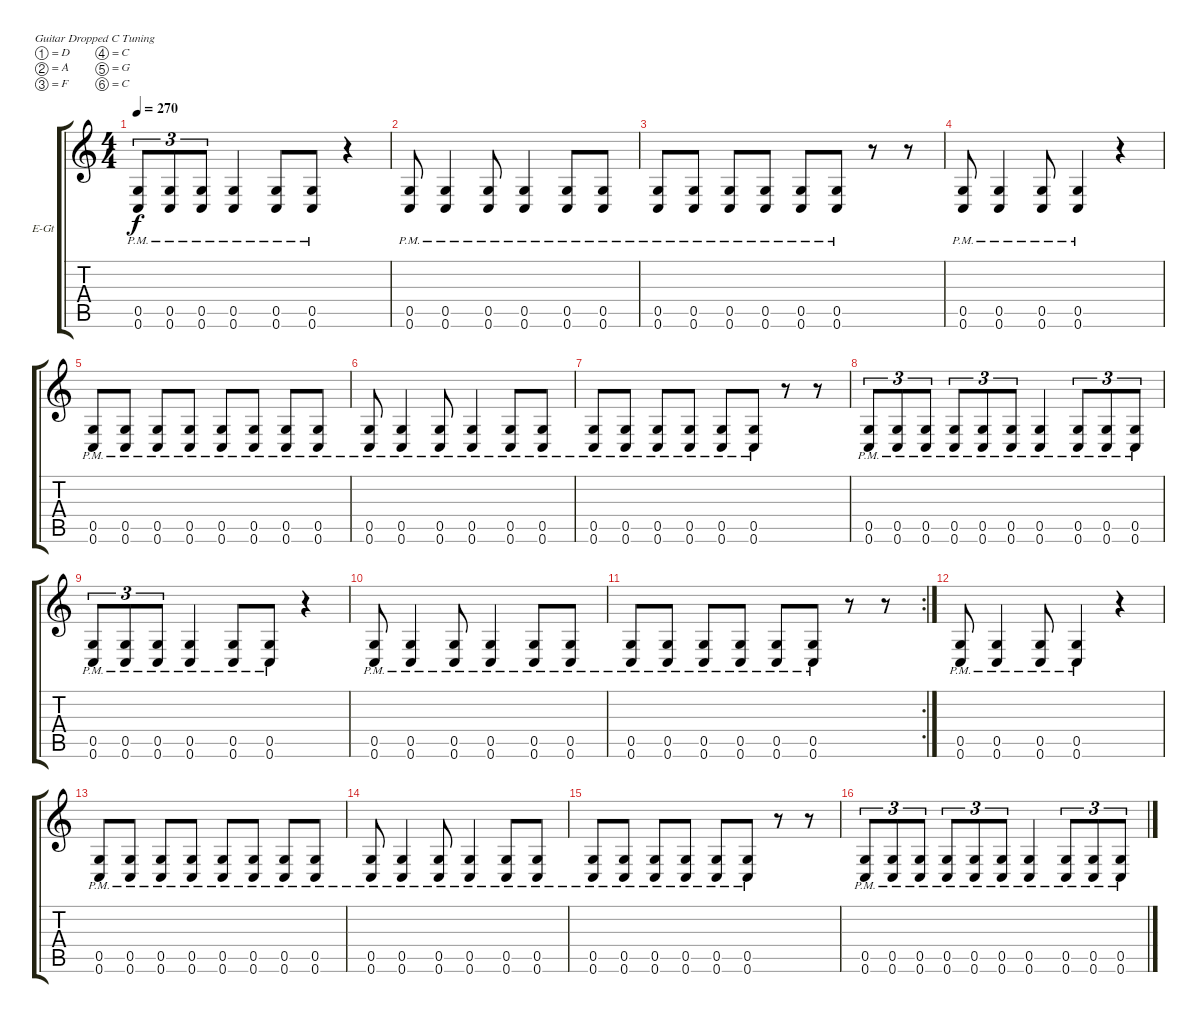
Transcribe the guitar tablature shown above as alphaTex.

\bracketExtendMode groupsimilarinstruments
\firstSystemTrackNameOrientation horizontal
\otherSystemsTrackNameOrientation horizontal
\track ("Sal" "E-Gt") {instrument distortionguitar}
\staff {score tabs}
\tuning (D4 A3 F3 C3 G2 C2)
\ts (4 4)
\tempo 270
\clef g2
\ks c
(0.5{pm} 0.6{pm}).8{tu (3 2) dy f} (0.5{pm} 0.6{pm}).8{tu (3 2)} (0.5{pm} 0.6{pm}).8{tu (3 2)} (0.5{pm} 0.6{pm}).4 (0.5{pm} 0.6{pm}).8 (0.5{pm} 0.6{pm}).8 r.4 |
(0.5{pm} 0.6{pm}).8 (0.5{pm} 0.6{pm}).4 (0.5{pm} 0.6{pm}).8 (0.5{pm} 0.6{pm}).4 (0.5{pm} 0.6{pm}).8 (0.5{pm} 0.6{pm}).8 |
(0.5{pm} 0.6{pm}).8 (0.5{pm} 0.6{pm}).8 (0.5{pm} 0.6{pm}).8 (0.5{pm} 0.6{pm}).8 (0.5{pm} 0.6{pm}).8 (0.5{pm} 0.6{pm}).8 r.8 r.8 |
(0.5{pm} 0.6{pm}).8 (0.5{pm} 0.6{pm}).4 (0.5{pm} 0.6{pm}).8 (0.5{pm} 0.6{pm}).4 r.4 |
(0.5{pm} 0.6{pm}).8 (0.5{pm} 0.6{pm}).8 (0.5{pm} 0.6{pm}).8 (0.5{pm} 0.6{pm}).8 (0.5{pm} 0.6{pm}).8 (0.5{pm} 0.6{pm}).8 (0.5{pm} 0.6{pm}).8 (0.5{pm} 0.6{pm}).8 |
(0.5{pm} 0.6{pm}).8 (0.5{pm} 0.6{pm}).4 (0.5{pm} 0.6{pm}).8 (0.5{pm} 0.6{pm}).4 (0.5{pm} 0.6{pm}).8 (0.5{pm} 0.6{pm}).8 |
(0.5{pm} 0.6{pm}).8 (0.5{pm} 0.6{pm}).8 (0.5{pm} 0.6{pm}).8 (0.5{pm} 0.6{pm}).8 (0.5{pm} 0.6{pm}).8 (0.5{pm} 0.6{pm}).8 r.8 r.8 |
(0.5{pm} 0.6{pm}).8{tu (3 2)} (0.5{pm} 0.6{pm}).8{tu (3 2)} (0.5{pm} 0.6{pm}).8{tu (3 2)} (0.5{pm} 0.6{pm}).8{tu (3 2)} (0.5{pm} 0.6{pm}).8{tu (3 2)} (0.5{pm} 0.6{pm}).8{tu (3 2)} (0.5{pm} 0.6{pm}).4 (0.5{pm} 0.6{pm}).8{tu (3 2)} (0.5{pm} 0.6{pm}).8{tu (3 2)} (0.5{pm} 0.6{pm}).8{tu (3 2)} |
(0.5{pm} 0.6{pm}).8{tu (3 2)} (0.5{pm} 0.6{pm}).8{tu (3 2)} (0.5{pm} 0.6{pm}).8{tu (3 2)} (0.5{pm} 0.6{pm}).4 (0.5{pm} 0.6{pm}).8 (0.5{pm} 0.6{pm}).8 r.4 |
(0.5{pm} 0.6{pm}).8 (0.5{pm} 0.6{pm}).4 (0.5{pm} 0.6{pm}).8 (0.5{pm} 0.6{pm}).4 (0.5{pm} 0.6{pm}).8 (0.5{pm} 0.6{pm}).8 |
\rc 2
(0.5{pm} 0.6{pm}).8 (0.5{pm} 0.6{pm}).8 (0.5{pm} 0.6{pm}).8 (0.5{pm} 0.6{pm}).8 (0.5{pm} 0.6{pm}).8 (0.5{pm} 0.6{pm}).8 r.8 r.8 |
(0.5{pm} 0.6{pm}).8 (0.5{pm} 0.6{pm}).4 (0.5{pm} 0.6{pm}).8 (0.5{pm} 0.6{pm}).4 r.4 |
(0.5{pm} 0.6{pm}).8 (0.5{pm} 0.6{pm}).8 (0.5{pm} 0.6{pm}).8 (0.5{pm} 0.6{pm}).8 (0.5{pm} 0.6{pm}).8 (0.5{pm} 0.6{pm}).8 (0.5{pm} 0.6{pm}).8 (0.5{pm} 0.6{pm}).8 |
(0.5{pm} 0.6{pm}).8 (0.5{pm} 0.6{pm}).4 (0.5{pm} 0.6{pm}).8 (0.5{pm} 0.6{pm}).4 (0.5{pm} 0.6{pm}).8 (0.5{pm} 0.6{pm}).8 |
(0.5{pm} 0.6{pm}).8 (0.5{pm} 0.6{pm}).8 (0.5{pm} 0.6{pm}).8 (0.5{pm} 0.6{pm}).8 (0.5{pm} 0.6{pm}).8 (0.5{pm} 0.6{pm}).8 r.8 r.8 |
(0.5{pm} 0.6{pm}).8{tu (3 2)} (0.5{pm} 0.6{pm}).8{tu (3 2)} (0.5{pm} 0.6{pm}).8{tu (3 2)} (0.5{pm} 0.6{pm}).8{tu (3 2)} (0.5{pm} 0.6{pm}).8{tu (3 2)} (0.5{pm} 0.6{pm}).8{tu (3 2)} (0.5{pm} 0.6{pm}).4 (0.5{pm} 0.6{pm}).8{tu (3 2)} (0.5{pm} 0.6{pm}).8{tu (3 2)} (0.5{pm} 0.6{pm}).8{tu (3 2)}
